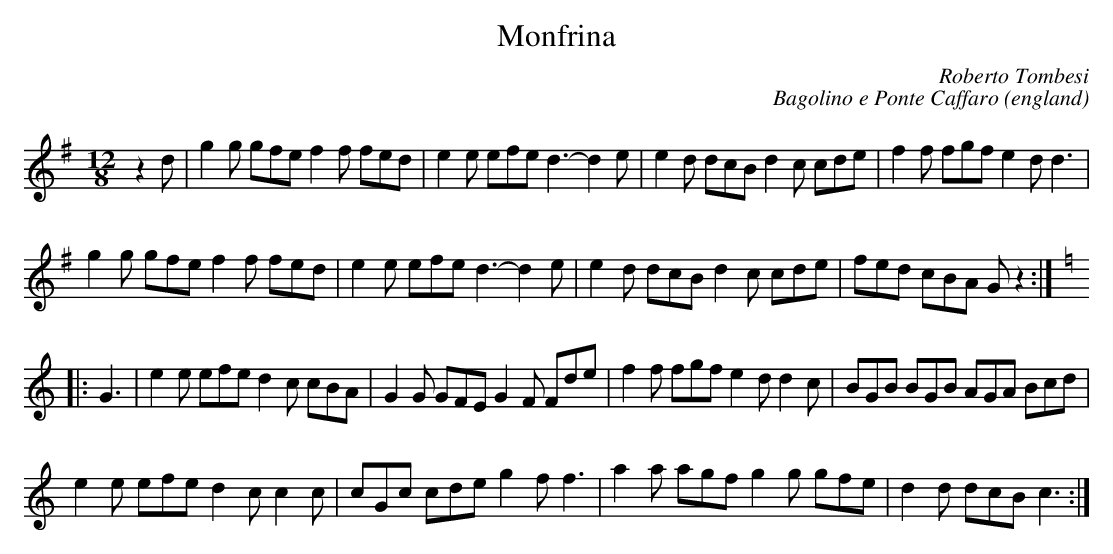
X:1
T:Monfrina
O:england
C:Roberto Tombesi
C:Bagolino e Ponte Caffaro
M:12/8
L:1/8
K:G
z2d|g2g gfe f2f fed|e2e efe d3-d2e|\
e2d dcB d2c cde|f2f fgf e2d d3|
g2g gfe f2f fed|e2e efe d3-d2e|\
e2d dcB d2c cde|fed cBA Gz2:|
K:C\
|:G3|e2e efe d2c cBA|G2G GFE G2F Fde|\
f2f fgf e2d d2c|BGB BGB AGA Bcd|
e2e efe d2c c2c|cGc cde g2f f3|\
a2a agf g2g gfe|d2d dcB c3:|
